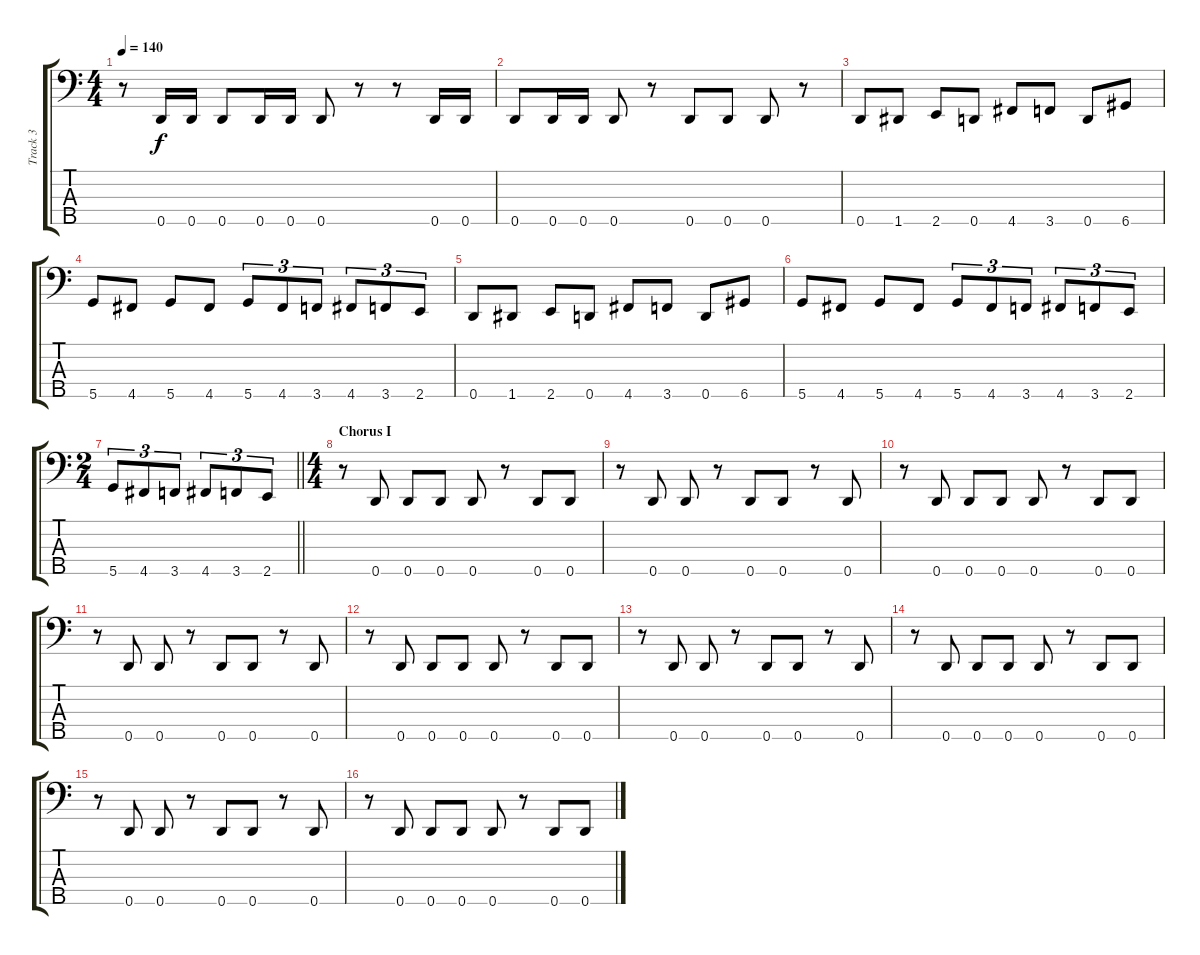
\track ("Track 3" "Track 3") {instrument electricbasspick}
\staff {score tabs}
\tuning (C3 G2 D2 A1 D1) {hide}
\ts (4 4)
\tempo 140
\clef f4
\ks c
r.8{dy f} 0.5.16 0.5.16 0.5.8 0.5.16 0.5.16 0.5.8 r.8 r.8 0.5.16 0.5.16 |
0.5.8 0.5.16 0.5.16 0.5.8 r.8 0.5.8 0.5.8 0.5.8 r.8 |
0.5.8 1.5.8 2.5.8 0.5.8 4.5.8 3.5.8 0.5.8 6.5.8 |
5.5.8 4.5.8 5.5.8 4.5.8 5.5.8{tu (3 2)} 4.5.8{tu (3 2)} 3.5.8{tu (3 2)} 4.5.8{tu (3 2)} 3.5.8{tu (3 2)} 2.5.8{tu (3 2)} |
0.5.8 1.5.8 2.5.8 0.5.8 4.5.8 3.5.8 0.5.8 6.5.8 |
5.5.8 4.5.8 5.5.8 4.5.8 5.5.8{tu (3 2)} 4.5.8{tu (3 2)} 3.5.8{tu (3 2)} 4.5.8{tu (3 2)} 3.5.8{tu (3 2)} 2.5.8{tu (3 2)} |
\ts (2 4)
\barLineRight lightlight
5.5.8{tu (3 2)} 4.5.8{tu (3 2)} 3.5.8{tu (3 2)} 4.5.8{tu (3 2)} 3.5.8{tu (3 2)} 2.5.8{tu (3 2)} |
\ts (4 4)
\section ("" "Chorus I")
r.8 0.5.8 0.5.8 0.5.8 0.5.8 r.8 0.5.8 0.5.8 |
r.8 0.5.8 0.5.8 r.8 0.5.8 0.5.8 r.8 0.5.8 |
r.8 0.5.8 0.5.8 0.5.8 0.5.8 r.8 0.5.8 0.5.8 |
r.8 0.5.8 0.5.8 r.8 0.5.8 0.5.8 r.8 0.5.8 |
r.8 0.5.8 0.5.8 0.5.8 0.5.8 r.8 0.5.8 0.5.8 |
r.8 0.5.8 0.5.8 r.8 0.5.8 0.5.8 r.8 0.5.8 |
r.8 0.5.8 0.5.8 0.5.8 0.5.8 r.8 0.5.8 0.5.8 |
r.8 0.5.8 0.5.8 r.8 0.5.8 0.5.8 r.8 0.5.8 |
r.8 0.5.8 0.5.8 0.5.8 0.5.8 r.8 0.5.8 0.5.8
